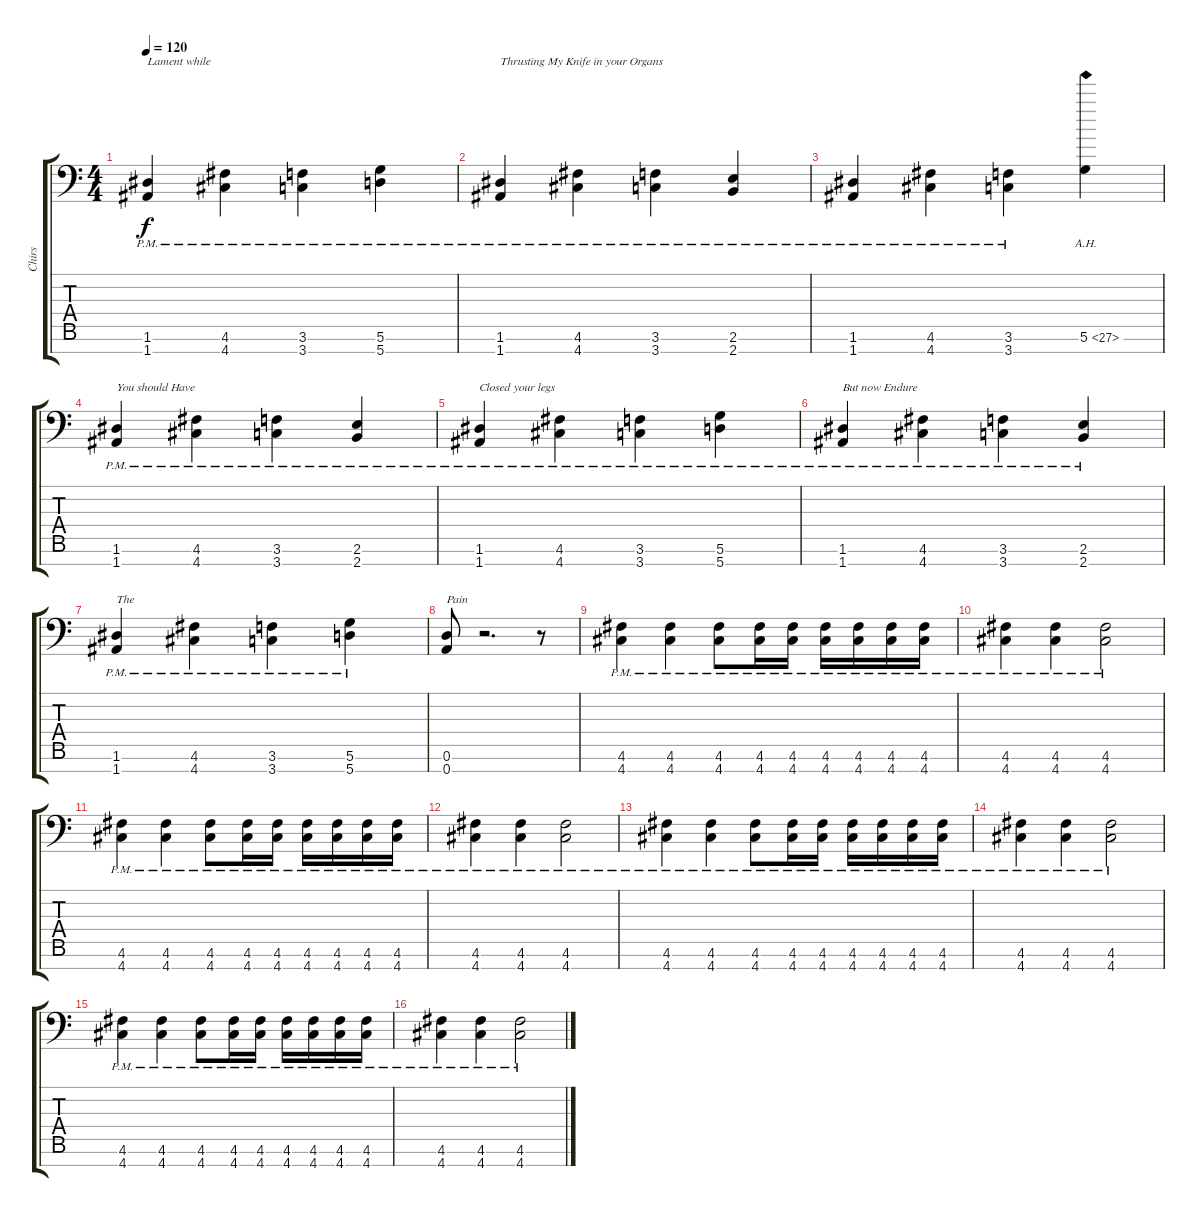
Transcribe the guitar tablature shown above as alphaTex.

\track ("Chirs" "Chirs") {instrument distortionguitar}
\staff {score tabs}
\tuning (D4 A3 F3 C3 G2 D2 A1) {hide}
\ts (4 4)
\tempo 120
\clef f4
\ks c
(1.6{pm} 1.7{pm}).4{txt "Lament while" dy f} (4.6{pm} 4.7{pm}).4 (3.6{pm} 3.7{pm}).4 (5.6{pm} 5.7{pm}).4 |
(1.6{pm} 1.7{pm}).4{txt "Thrusting My Knife in your Organs"} (4.6{pm} 4.7{pm}).4 (3.6{pm} 3.7{pm}).4 (2.6{pm} 2.7{pm}).4 |
(1.6{pm} 1.7{pm}).4 (4.6{pm} 4.7{pm}).4 (3.6{pm} 3.7{pm}).4 5.6{ah 22}.4 |
(1.6{pm} 1.7{pm}).4{txt "You should Have"} (4.6{pm} 4.7{pm}).4 (3.6{pm} 3.7{pm}).4 (2.6{pm} 2.7{pm}).4 |
(1.6{pm} 1.7{pm}).4{txt "Closed your legs"} (4.6{pm} 4.7{pm}).4 (3.6{pm} 3.7{pm}).4 (5.6{pm} 5.7{pm}).4 |
(1.6{pm} 1.7{pm}).4{txt "But now Endure"} (4.6{pm} 4.7{pm}).4 (3.6{pm} 3.7{pm}).4 (2.6{pm} 2.7{pm}).4 |
(1.6{pm} 1.7{pm}).4{txt "The"} (4.6{pm} 4.7{pm}).4 (3.6{pm} 3.7{pm}).4 (5.6{pm} 5.7{pm}).4 |
(0.6 0.7).8{txt "Pain"} r.2{d} r.8 |
(4.6{pm} 4.7{pm}).4 (4.6{pm} 4.7{pm}).4 (4.6{pm} 4.7{pm}).8 (4.6{pm} 4.7{pm}).16 (4.6{pm} 4.7{pm}).16 (4.6{pm} 4.7{pm}).16 (4.6{pm} 4.7{pm}).16 (4.6{pm} 4.7{pm}).16 (4.6{pm} 4.7{pm}).16 |
(4.6{pm} 4.7{pm}).4 (4.6{pm} 4.7{pm}).4 (4.6{pm} 4.7{pm}).2 |
(4.6{pm} 4.7{pm}).4 (4.6{pm} 4.7{pm}).4 (4.6{pm} 4.7{pm}).8 (4.6{pm} 4.7{pm}).16 (4.6{pm} 4.7{pm}).16 (4.6{pm} 4.7{pm}).16 (4.6{pm} 4.7{pm}).16 (4.6{pm} 4.7{pm}).16 (4.6{pm} 4.7{pm}).16 |
(4.6{pm} 4.7{pm}).4 (4.6{pm} 4.7{pm}).4 (4.6{pm} 4.7{pm}).2 |
(4.6{pm} 4.7{pm}).4 (4.6{pm} 4.7{pm}).4 (4.6{pm} 4.7{pm}).8 (4.6{pm} 4.7{pm}).16 (4.6{pm} 4.7{pm}).16 (4.6{pm} 4.7{pm}).16 (4.6{pm} 4.7{pm}).16 (4.6{pm} 4.7{pm}).16 (4.6{pm} 4.7{pm}).16 |
(4.6{pm} 4.7{pm}).4 (4.6{pm} 4.7{pm}).4 (4.6{pm} 4.7{pm}).2 |
(4.6{pm} 4.7{pm}).4 (4.6{pm} 4.7{pm}).4 (4.6{pm} 4.7{pm}).8 (4.6{pm} 4.7{pm}).16 (4.6{pm} 4.7{pm}).16 (4.6{pm} 4.7{pm}).16 (4.6{pm} 4.7{pm}).16 (4.6{pm} 4.7{pm}).16 (4.6{pm} 4.7{pm}).16 |
(4.6{pm} 4.7{pm}).4 (4.6{pm} 4.7{pm}).4 (4.6{pm} 4.7{pm}).2
